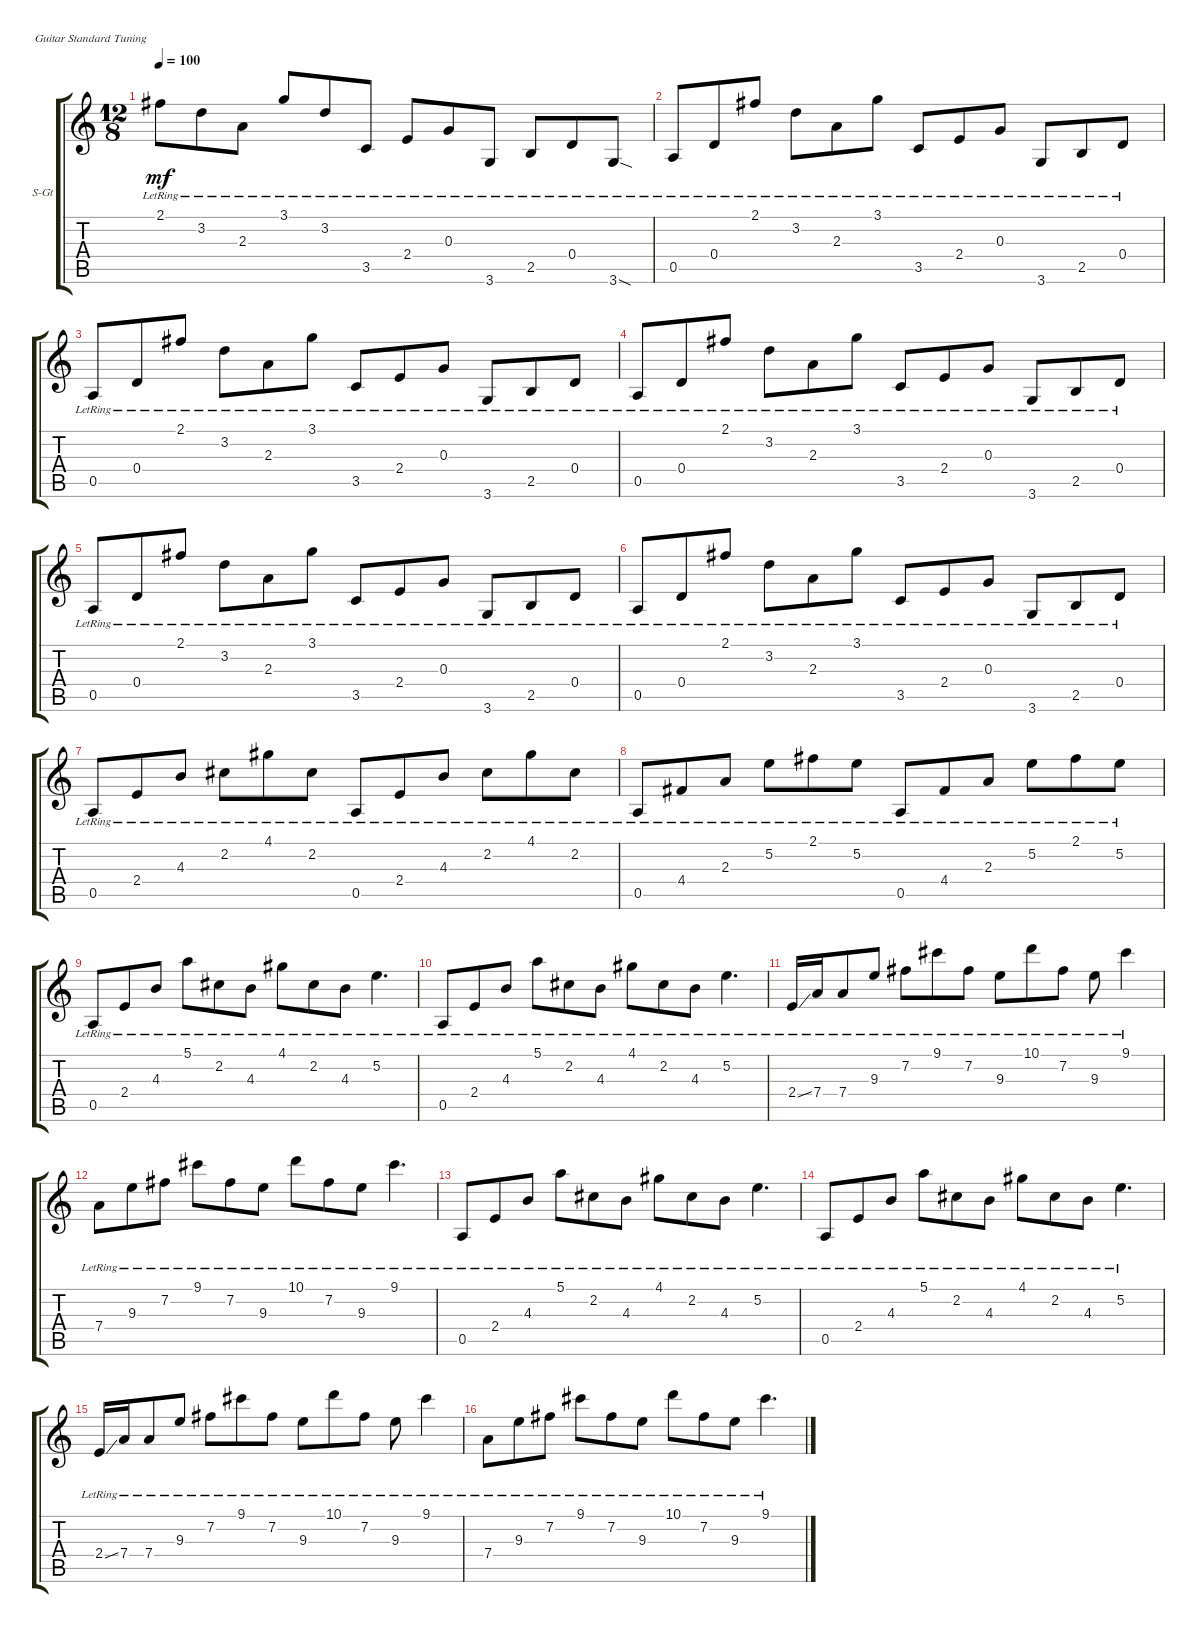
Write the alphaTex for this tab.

\defaultSystemsLayout 4
\bracketExtendMode groupsimilarinstruments
\firstSystemTrackNameOrientation horizontal
\otherSystemsTrackNameOrientation horizontal
\track ("Steel Guitar" "S-Gt") {instrument acousticguitarsteel}
\staff {score tabs}
\tuning (E4 B3 G3 D3 A2 E2)
\ts (12 8)
\tempo 100
\clef g2
\ks c
2.1{lr}.8{dy mf instrument acousticguitarsteel} 3.2{lr}.8 2.3{lr}.8 3.1{lr}.8 3.2{lr}.8 3.5{lr}.8 2.4{lr}.8 0.3{lr}.8 3.6{lr}.8 2.5{lr}.8 0.4{lr}.8 3.6{sod lr}.8 |
0.5{lr}.8 0.4{lr}.8 2.1{lr}.8 3.2{lr}.8 2.3{lr}.8 3.1{lr}.8 3.5{lr}.8 2.4{lr}.8 0.3{lr}.8 3.6{lr}.8 2.5{lr}.8 0.4{lr}.8 |
0.5{lr}.8 0.4{lr}.8 2.1{lr}.8 3.2{lr}.8 2.3{lr}.8 3.1{lr}.8 3.5{lr}.8 2.4{lr}.8 0.3{lr}.8 3.6{lr}.8 2.5{lr}.8 0.4{lr}.8 |
0.5{lr}.8 0.4{lr}.8 2.1{lr}.8 3.2{lr}.8 2.3{lr}.8 3.1{lr}.8 3.5{lr}.8 2.4{lr}.8 0.3{lr}.8 3.6{lr}.8 2.5{lr}.8 0.4{lr}.8 |
0.5{lr}.8 0.4{lr}.8 2.1{lr}.8 3.2{lr}.8 2.3{lr}.8 3.1{lr}.8 3.5{lr}.8 2.4{lr}.8 0.3{lr}.8 3.6{lr}.8 2.5{lr}.8 0.4{lr}.8 |
0.5{lr}.8 0.4{lr}.8 2.1{lr}.8 3.2{lr}.8 2.3{lr}.8 3.1{lr}.8 3.5{lr}.8 2.4{lr}.8 0.3{lr}.8 3.6{lr}.8 2.5{lr}.8 0.4{lr}.8 |
0.5{lr}.8 2.4{lr}.8 4.3{lr}.8 2.2{lr}.8 4.1{lr}.8 2.2{lr}.8 0.5{lr}.8 2.4{lr}.8 4.3{lr}.8 2.2{lr}.8 4.1{lr}.8 2.2{lr}.8 |
0.5{lr}.8 4.4{lr}.8 2.3{lr}.8 5.2{lr}.8 2.1{lr}.8 5.2{lr}.8 0.5{lr}.8 4.4{lr}.8 2.3{lr}.8 5.2{lr}.8 2.1{lr}.8 5.2{lr}.8 |
0.5{lr}.8 2.4{lr}.8 4.3{lr}.8 5.1{lr}.8 2.2{lr}.8 4.3{lr}.8 4.1{lr}.8 2.2{lr}.8 4.3{lr}.8 5.2{lr}.4{d} |
0.5{lr}.8 2.4{lr}.8 4.3{lr}.8 5.1{lr}.8 2.2{lr}.8 4.3{lr}.8 4.1{lr}.8 2.2{lr}.8 4.3{lr}.8 5.2{lr}.4{d} |
2.4{ss lr}.16 7.4{lr}.16 7.4{lr}.8 9.3{lr}.8 7.2{lr}.8 9.1{lr}.8 7.2{lr}.8 9.3{lr}.8 10.1{lr}.8 7.2{lr}.8 9.3{lr}.8 9.1{lr}.4 |
7.4{lr}.8 9.3{lr}.8 7.2{lr}.8 9.1{lr}.8 7.2{lr}.8 9.3{lr}.8 10.1{lr}.8 7.2{lr}.8 9.3{lr}.8 9.1{lr}.4{d} |
0.5{lr}.8{lyrics (0 "") lyrics (1 "") lyrics (2 "") lyrics (3 "") lyrics (4 "")} 2.4{lr}.8 4.3{lr}.8 5.1{lr}.8 2.2{lr}.8 4.3{lr}.8 4.1{lr}.8 2.2{lr}.8 4.3{lr}.8 5.2{lr}.4{d} |
0.5{lr}.8{lyrics (0 "") lyrics (1 "") lyrics (2 "") lyrics (3 "") lyrics (4 "")} 2.4{lr}.8 4.3{lr}.8 5.1{lr}.8 2.2{lr}.8 4.3{lr}.8 4.1{lr}.8 2.2{lr}.8 4.3{lr}.8 5.2{lr}.4{d} |
2.4{ss lr}.16{lyrics (0 "") lyrics (1 "") lyrics (2 "") lyrics (3 "") lyrics (4 "")} 7.4{lr}.16 7.4{lr}.8 9.3{lr}.8 7.2{lr}.8 9.1{lr}.8 7.2{lr}.8 9.3{lr}.8 10.1{lr}.8 7.2{lr}.8 9.3{lr}.8 9.1{lr}.4 |
7.4{lr}.8{lyrics (0 "") lyrics (1 "") lyrics (2 "") lyrics (3 "") lyrics (4 "")} 9.3{lr}.8 7.2{lr}.8 9.1{lr}.8 7.2{lr}.8 9.3{lr}.8 10.1{lr}.8 7.2{lr}.8 9.3{lr}.8 9.1{lr}.4{d}
